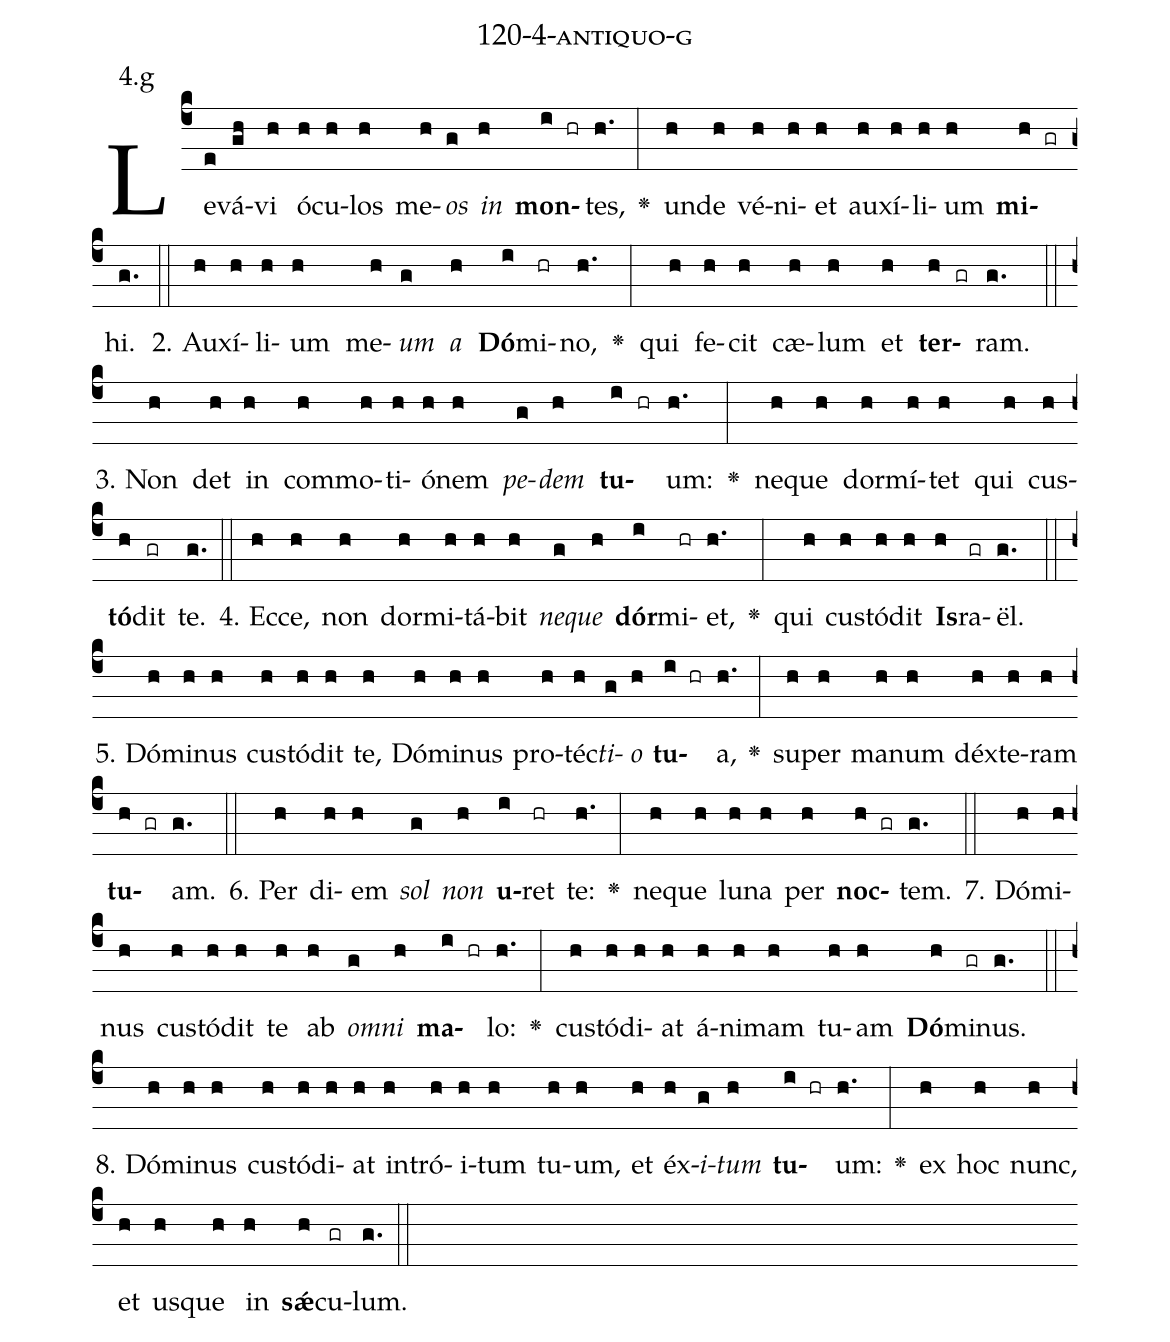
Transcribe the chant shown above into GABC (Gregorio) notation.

name: 120-4-antiquo-g;
annotation: 4.g;
%%
(c4)Le(e)vá(gh)vi(h) ó(h)cu(h)los(h) me(h)<i>os</i>(g) <i>in</i>(h) <b>mon</b>(i hr)tes,(h.) <v>\greheightstar</v>(:) un(h)de(h) vé(h)ni(h)et(h) au(h)xí(h)li(h)um(h) <b>mi</b>(h gr)hi.(g.) (::)
2. Au(h)xí(h)li(h)um(h) me(h)<i>um</i>(g) <i>a</i>(h) <b>Dó</b>(i)mi(hr)no,(h.) <v>\greheightstar</v>(:) qui(h) fe(h)cit(h) cæ(h)lum(h) et(h) <b>ter</b>(h gr)ram.(g.) (::)
3. Non(h) det(h) in(h) com(h)mo(h)ti(h)ó(h)nem(h) <i>pe</i>(g)<i>dem</i>(h) <b>tu</b>(i hr)um:(h.) <v>\greheightstar</v>(:) ne(h)que(h) dor(h)mí(h)tet(h) qui(h) cus(h)<b>tó</b>(h)dit(gr) te.(g.) (::)
4. Ec(h)ce,(h) non(h) dor(h)mi(h)tá(h)bit(h) <i>ne</i>(g)<i>que</i>(h) <b>dór</b>(i)mi(hr)et,(h.) <v>\greheightstar</v>(:) qui(h) cus(h)tó(h)dit(h) <b>Is</b>(h)ra(gr)ël.(g.) (::)
5. Dó(h)mi(h)nus(h) cus(h)tó(h)dit(h) te,(h) Dó(h)mi(h)nus(h) pro(h)téc(h)<i>ti</i>(g)<i>o</i>(h) <b>tu</b>(i hr)a,(h.) <v>\greheightstar</v>(:) su(h)per(h) ma(h)num(h) déx(h)te(h)ram(h) <b>tu</b>(h gr)am.(g.) (::)
6. Per(h) di(h)em(h) <i>sol</i>(g) <i>non</i>(h) <b>u</b>(i)ret(hr) te:(h.) <v>\greheightstar</v>(:) ne(h)que(h) lu(h)na(h) per(h) <b>noc</b>(h gr)tem.(g.) (::)
7. Dó(h)mi(h)nus(h) cus(h)tó(h)dit(h) te(h) ab(h) <i>om</i>(g)<i>ni</i>(h) <b>ma</b>(i hr)lo:(h.) <v>\greheightstar</v>(:) cus(h)tó(h)di(h)at(h) á(h)ni(h)mam(h) tu(h)am(h) <b>Dó</b>(h)mi(gr)nus.(g.) (::)
8. Dó(h)mi(h)nus(h) cus(h)tó(h)di(h)at(h) in(h)tró(h)i(h)tum(h) tu(h)um,(h) et(h) éx(h)<i>i</i>(g)<i>tum</i>(h) <b>tu</b>(i hr)um:(h.) <v>\greheightstar</v>(:) ex(h) hoc(h) nunc,(h) et(h) us(h)que(h) in(h) <b>sǽ</b>(h)cu(gr)lum.(g.) (::)
